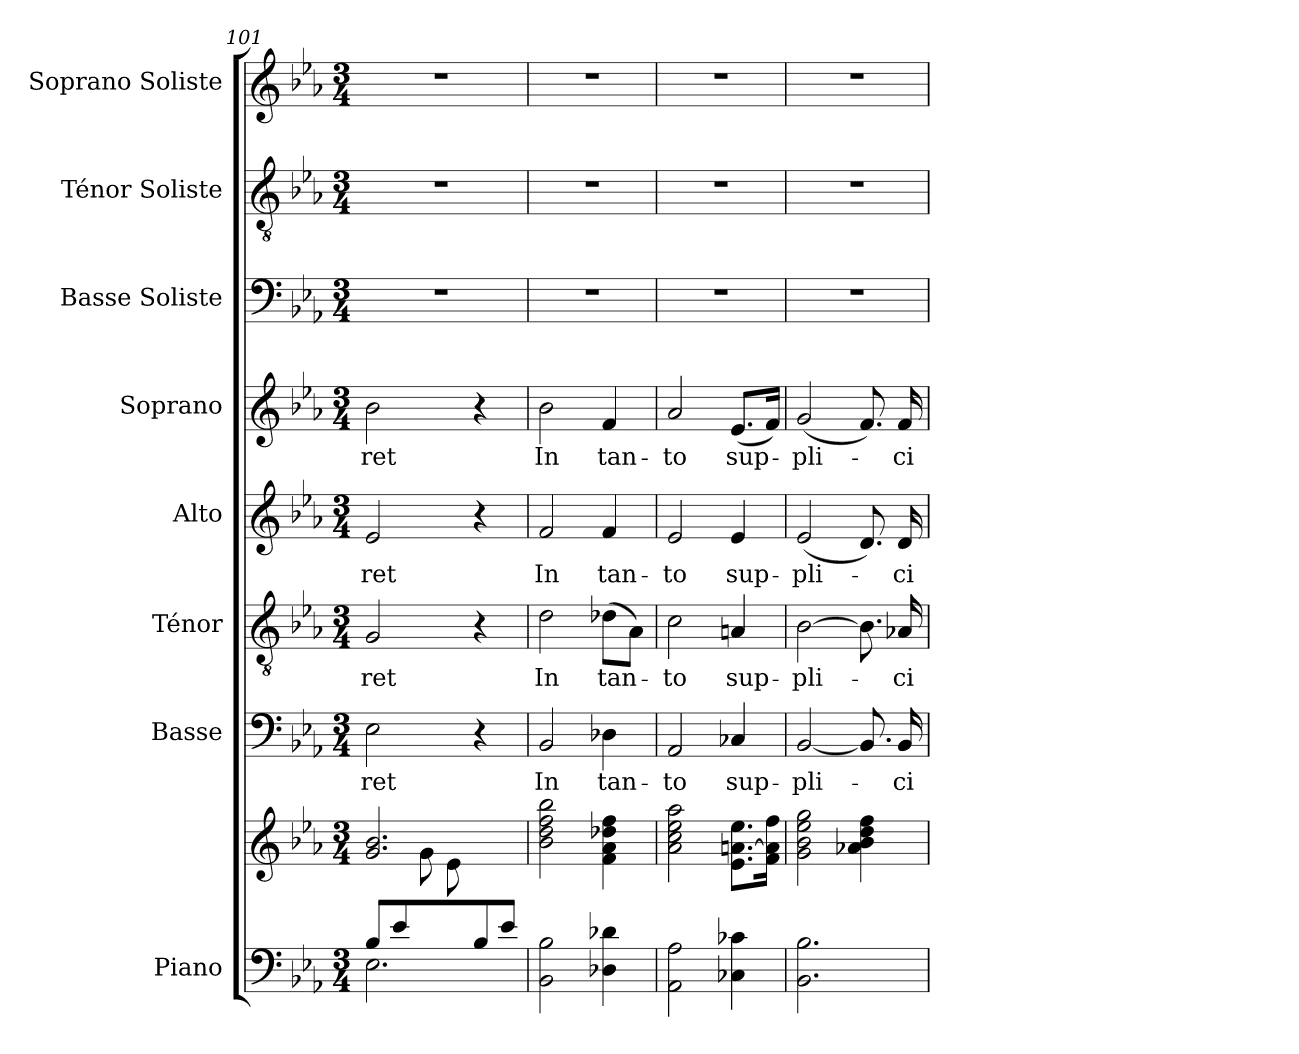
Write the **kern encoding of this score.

**kern	**kern	**kern	**text	**kern	**text	**kern	**text	**kern	**text	**kern	**kern	**kern
*part8	*part8	*part7	*part7	*part6	*part6	*part5	*part5	*part4	*part4	*part3	*part2	*part1
*staff9	*staff8	*staff7	*staff7	*staff6	*staff6	*staff5	*staff5	*staff4	*staff4	*staff3	*staff2	*staff1
*I"Piano	*	*I"Basse	*	*I"Ténor	*	*I"Alto	*	*I"Soprano	*	*I"Basse Soliste	*I"Ténor Soliste	*I"Soprano Soliste
*I'Pno.	*	*I'B.	*	*I'T.	*	*I'Alt.	*	*I'So.	*	*	*	*
*clefF4	*clefG2	*clefF4	*	*clefGv2	*	*clefG2	*	*clefG2	*	*clefF4	*clefGv2	*clefG2
*k[b-e-a-]	*k[b-e-a-]	*k[b-e-a-]	*	*k[b-e-a-]	*	*k[b-e-a-]	*	*k[b-e-a-]	*	*k[b-e-a-]	*k[b-e-a-]	*k[b-e-a-]
*M3/4	*M3/4	*M3/4	*	*M3/4	*	*M3/4	*	*M3/4	*	*M3/4	*M3/4	*M3/4
=101	=101	=101	=101	=101	=101	=101	=101	=101	=101	=101	=101	=101
*^	*^	*	*	*	*	*	*	*	*	*	*	*
!	!	!	!	!	!LO:LY:b	!	!LO:LY:b	!	!LO:LY:b	!	!LO:LY:b	!	!	!
8B-/L	2.E-\	2.g/ 2.b-/	4ryy	2E-\	-ret	2G/	-ret	2e-/	-ret	2b-\	-ret	2.r	2.r	2.r
8e-/	.	.	.	.	.	.	.	.	.	.	.	.	.	.
4ryy	.	.	8g\	.	.	.	.	.	.	.	.	.	.	.
.	.	.	8e-\	.	.	.	.	.	.	.	.	.	.	.
8B-/	.	.	4ryy	4r	.	4r	.	4r	.	4r	.	.	.	.
8e-/J	.	.	.	.	.	.	.	.	.	.	.	.	.	.
*v	*v	*	*	*	*	*	*	*	*	*	*	*	*	*
*	*v	*v	*	*	*	*	*	*	*	*	*	*	*
=102	=102	=102	=102	=102	=102	=102	=102	=102	=102	=102	=102	=102
!	!	!	!LO:LY:b	!	!LO:LY:b	!	!LO:LY:b	!	!LO:LY:b	!	!	!
2BB-\ 2B-\	2b-\ 2dd\ 2ff\ 2bb-\	2BB-/	In	2d\	In	2f/	In	2b-\	In	2.r	2.r	2.r
!	!	!	!LO:LY:b	!	!LO:LY:b	!	!LO:LY:b	!	!LO:LY:b	!	!	!
4D-X\ 4d-X\	4f\ 4a-\ 4dd-X\ 4ff\	4D-X\	tan-	(8d-X\L	tan-	4f/	tan-	4f/	tan-	.	.	.
.	.	.	.	8A-\J)	.	.	.	.	.	.	.	.
=103	=103	=103	=103	=103	=103	=103	=103	=103	=103	=103	=103	=103
!	!	!	!LO:LY:b	!	!LO:LY:b	!	!LO:LY:b	!	!LO:LY:b	!	!	!
2AA-\ 2A-\	2a-\ 2cc\ 2ee-\ 2aa-\	2AA-/	-to	2c\	-to	2e-/	-to	2a-/	-to	2.r	2.r	2.r
!	!	!	!LO:LY:b	!	!LO:LY:b	!	!LO:LY:b	!	!LO:LY:b	!	!	!
4C-X\ 4c-X\	8.e-\ [8.an\ 8.ee-\L	4C-X/	sup-	4An/	sup-	4e-/	sup-	(8.e-/L	sup-	.	.	.
.	16f\ 16a\] 16ff\Jk	.	.	.	.	.	.	16f/Jk)	.	.	.	.
!!LO:LB:g=z
=104	=104	=104	=104	=104	=104	=104	=104	=104	=104	=104	=104	=104
!	!	!	!LO:LY:b	!	!LO:LY:b	!	!LO:LY:b	!	!LO:LY:b	!	!	!
2.BB-\ 2.B-\	2g\ 2b-\ 2ee-\ 2gg\	[2BB-/	pli-	[2B-\	pli-	(2e-/	pli-	(2g/	pli-	2.r	2.r	2.r
.	4a-X\ 4b-\ 4dd\ 4ff\	8.BB-/]	.	8.B-\]	.	8.d/)	.	8.f/)	.	.	.	.
!	!	!	!LO:LY:b	!	!LO:LY:b	!	!LO:LY:b	!	!LO:LY:b	!	!	!
.	.	16BB-/	-ci-	16A-X/	-ci-	16d/	-ci-	16f/	-ci-	.	.	.
=	=	=	=	=	=	=	=	=	=	=	=	=
*-	*-	*-	*-	*-	*-	*-	*-	*-	*-	*-	*-	*-
